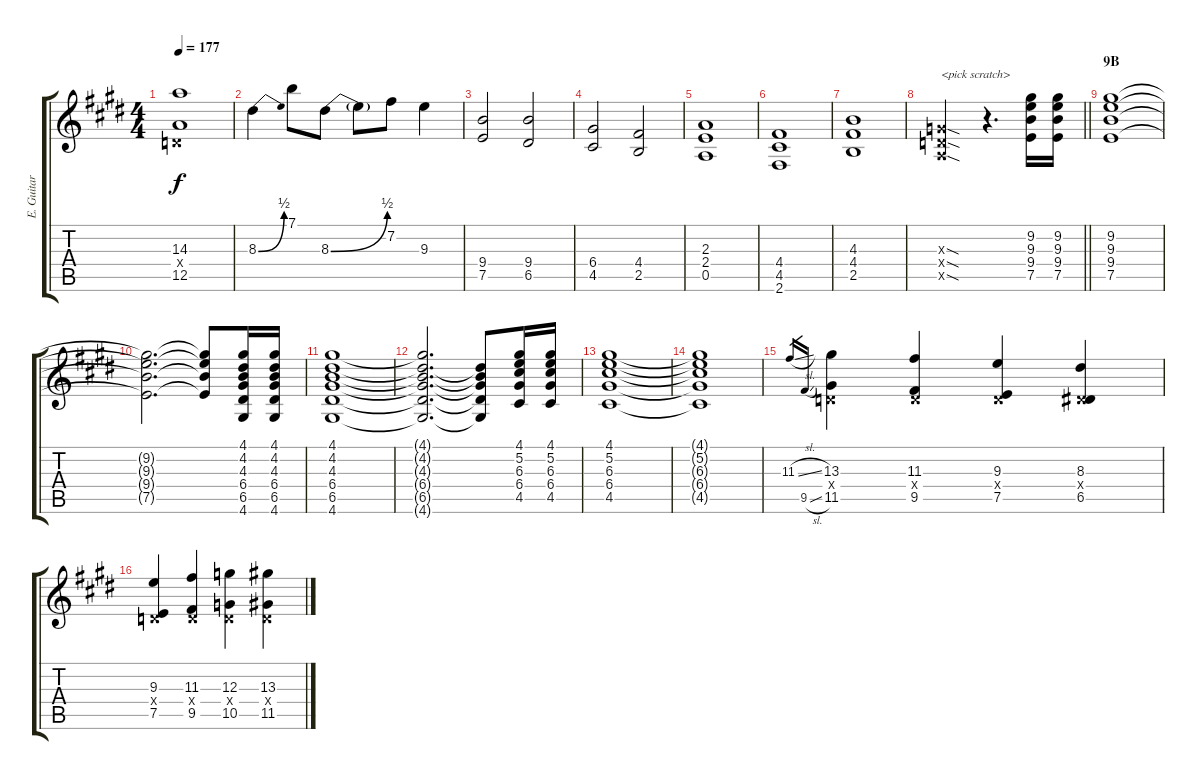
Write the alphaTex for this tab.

\track ("E. Guitar II" "E. Guitar ") {instrument overdrivenguitar}
\staff {score tabs}
\tuning (E4 B3 G3 D3 A2 E2) {hide}
\ts (4 4)
\tempo 177
\clef g2
\ks e
(14.3 0.4{x} 12.5).1{dy f} |
8.3{be (bend 0 0 60 2)}.4 7.1.8 8.3{be (bend 0 0 60 2)}.8 8.3{t}.8 7.2.8 9.3.4 |
(9.4 7.5).2 (9.4 6.5).2 |
(6.4 4.5).2 (4.4 2.5).2 |
(2.3 2.4 0.5).1 |
(4.4 4.5 2.6).1 |
(4.3 4.4 2.5).1 |
\barLineRight lightlight
(0.3{sod x} 0.4{sod x} 0.5{sod x}).2{txt "<pick scratch>"} r.4{d} (9.2 9.3 9.4 7.5).16 (9.2 9.3 9.4 7.5).16 |
\section ("" "9B")
(9.2 9.3 9.4 7.5).1 |
(9.2{t} 9.3{t} 9.4{t} 7.5{t}).2{d} (9.2{t} 9.3{t} 9.4{t} 7.5{t}).8 (4.1 4.2 4.3 6.4 6.5 4.6).16 (4.1 4.2 4.3 6.4 6.5 4.6).16 |
(4.1 4.2 4.3 6.4 6.5 4.6).1 |
(4.1{t} 4.2{t} 4.3{t} 6.4{t} 6.5{t} 4.6{t}).2{d} (4.2{t} 4.3{t} 6.4{t} 6.5{t} 4.6{t}).8 (4.1 5.2 6.3 6.4 4.5).16 (4.1 5.2 6.3 6.4 4.5).16 |
(4.1 5.2 6.3 6.4 4.5).1 |
(4.1{t} 5.2{t} 6.3{t} 6.4{t} 4.5{t}).1 |
11.3{sl}.16{gr} 9.5{sl}.16{gr} (13.3 0.4{x} 11.5).4 (11.3 0.4{x} 9.5).4 (9.3 0.4{x} 7.5).4 (8.3 0.4{x} 6.5).4 |
(9.3 0.4{x} 7.5).4 (11.3 0.4{x} 9.5).4 (12.3 0.4{x} 10.5).4 (13.3 0.4{x} 11.5).4
